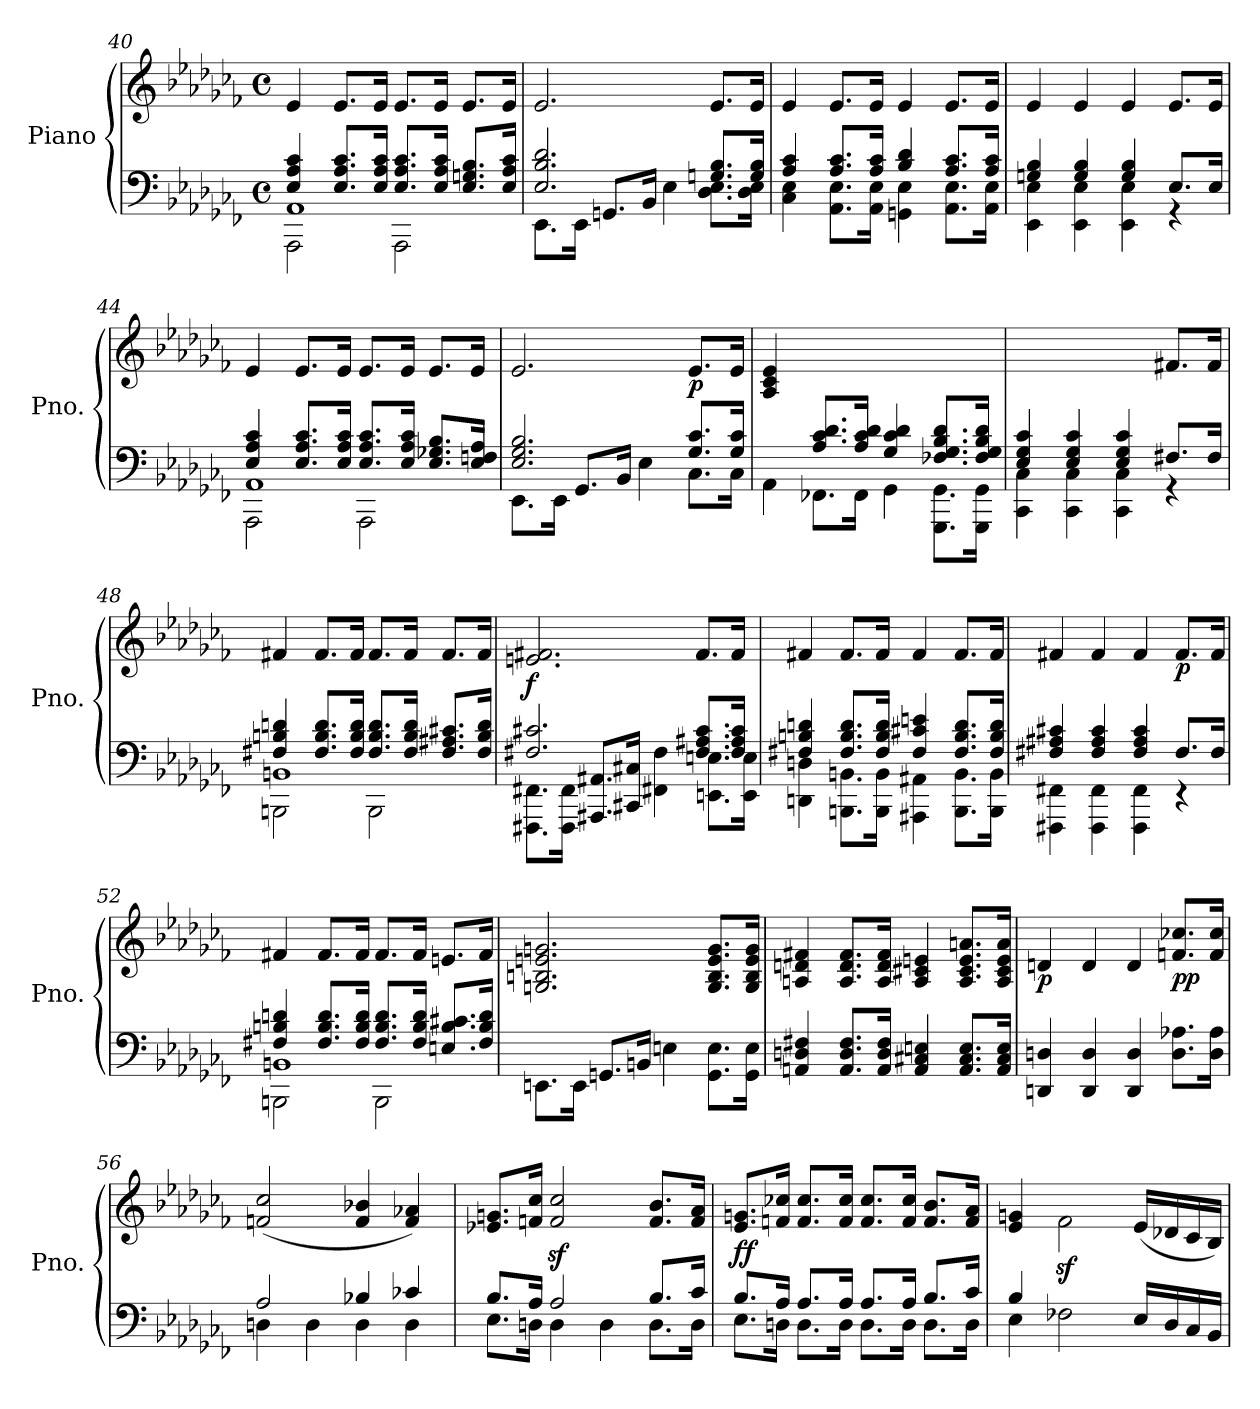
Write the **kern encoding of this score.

**kern	**kern	**dynam
*part1	*part1	*part1
*staff2	*staff1	*staff1/2
*I"Piano	*	*
*I'Pno.	*	*
*clefF4	*clefG2	*
*k[b-e-a-d-g-c-f-]	*k[b-e-a-d-g-c-f-]	*
*M4/4	*M4/4	*
*met(c)	*met(c)	*
=40	=40	=40
*^	*	*
*	*^	*	*
4E-/ 4A-/ 4c-/	1AA-	2AAA-\	4e-/	.
8.E-/ 8.A-/ 8.c-/L	.	.	8.e-/L	.
16E-/ 16A-/ 16c-/Jk	.	.	16e-/Jk	.
8.E-/ 8.A-/ 8.c-/L	.	2AAA-\	8.e-/L	.
16E-/ 16A-/ 16c-/Jk	.	.	16e-/Jk	.
8.E-/ 8.Gn/ 8.B-/L	.	.	8.e-/L	.
16E-/ 16A-/ 16c-/Jk	.	.	16e-/Jk	.
*	*v	*v	*	*
=41	=41	=41	=41
2.E-/ 2.B-/ 2.d-/	8.EE-\L	2.e-/	.
.	16EE-\Jk	.	.
.	8.GGn/L	.	.
.	16BB-/Jk	.	.
.	4E-\	.	.
8.Gn/ 8.B-/L	8.D-\ 8.E-\L	8.e-/L	.
16G/ 16B-/Jk	16D-\ 16E-\Jk	16e-/Jk	.
=42	=42	=42	=42
4A-/ 4c-/	4C-\ 4E-\	4e-/	.
8.A-/ 8.c-/L	8.AA-\ 8.E-\L	8.e-/L	.
16A-/ 16c-/Jk	16AA-\ 16E-\Jk	16e-/Jk	.
4B-/ 4d-/	4GGn\ 4E-\	4e-/	.
8.A-/ 8.c-/L	8.AA-\ 8.E-\L	8.e-/L	.
16A-/ 16c-/Jk	16AA-\ 16E-\Jk	16e-/Jk	.
=43	=43	=43	=43
4Gn/ 4B-/	4EE-\ 4E-\	4e-/	.
4G/ 4B-/	4EE-\ 4E-\	4e-/	.
4G/ 4B-/	4EE-\ 4E-\	4e-/	.
8.E-/L	4r	8.e-/L	.
16E-/Jk	.	16e-/Jk	.
=44	=44	=44	=44
*	*^	*	*
4E-/ 4A-/ 4c-/	1AA-	2AAA-\	4e-/	.
8.E-/ 8.A-/ 8.c-/L	.	.	8.e-/L	.
16E-/ 16A-/ 16c-/Jk	.	.	16e-/Jk	.
8.E-/ 8.A-/ 8.c-/L	.	2AAA-\	8.e-/L	.
16E-/ 16A-/ 16c-/Jk	.	.	16e-/Jk	.
8.E-/ 8.G-X/ 8.B-/L	.	.	8.e-/L	.
16E-/ 16Fn/ 16A-/Jk	.	.	16e-/Jk	.
*	*v	*v	*	*
=45	=45	=45	=45
2.E-/ 2.G-/ 2.B-/	8.EE-\L	2.e-/	.
.	16EE-\Jk	.	.
.	8.GG-/L	.	.
.	16BB-/Jk	.	.
.	4E-\	.	.
!	!	!	!LO:DY:b
8.G-/ 8.c-/L	8.C-\L	8.e-/L	p
16G-/ 16c-/Jk	16C-\Jk	16e-/Jk	.
=46	=46	=46	=46
4ryy	4AA-\	4A-/ 4c-/ 4e-/	.
8.A-/ 8.c-/ 8.d-/L	8.FF-X\L	2.ryy	.
16A-/ 16c-/ 16d-/Jk	16FF-\Jk	.	.
4G-/ 4c-/ 4d-/	4GG-\	.	.
8.F-X/ 8.G-/ 8.B-/ 8.d-/L	8.GGG-\ 8.GG-\L	.	.
16F-/ 16G-/ 16B-/ 16d-/Jk	16GGG-\ 16GG-\Jk	.	.
=47	=47	=47	=47
*	*^	*	*
4E-/ 4G-/ 4c-/	2.ryy	4CC-\ 4C-\	2.ryy	.
4E-/ 4G-/ 4c-/	.	4CC-\ 4C-\	.	.
4E-/ 4G-/ 4c-/	.	4CC-\ 4C-\	.	.
4ryy	8.F#X/L	4r	8.f#X/L	.
.	16F#/Jk	.	16f#/Jk	.
=48	=48	=48	=48	=48
4F#X/ 4Bn/ 4dn/	1BBn	2BBBn\	4f#X/	.
8.F#/ 8.B/ 8.d/L	.	.	8.f#/L	.
16F#/ 16B/ 16d/Jk	.	.	16f#/Jk	.
8.F#/ 8.B/ 8.d/L	.	2BBB\	8.f#/L	.
16F#/ 16B/ 16d/Jk	.	.	16f#/Jk	.
8.F#/ 8.A#X/ 8.c#X/L	.	.	8.f#/L	.
16F#/ 16B/ 16d/Jk	.	.	16f#/Jk	.
*	*v	*v	*	*
=49	=49	=49	=49
!	!	!	!LO:DY:b
2.F#X/ 2.c#X/	8.FFF#X\ 8.FF#X\L	2.en/ 2.f#X/	f
.	16FFF#\ 16FF#\Jk	.	.
.	8.AAA#X/ 8.AA#X/L	.	.
.	16CC#X/ 16C#X/Jk	.	.
.	4FF#X\ 4F#\	.	.
8.F#/ 8.A#X/ 8.c#/L	8.EEn\ 8.En\L	8.f#/L	.
16F#/ 16A#/ 16c#/Jk	16EE\ 16E\Jk	16f#/Jk	.
=50	=50	=50	=50
4F#X/ 4Bn/ 4dn/	4DDn\ 4Dn\	4f#X/	.
8.F#/ 8.B/ 8.d/L	8.BBBn\ 8.BBn\L	8.f#/L	.
16F#/ 16B/ 16d/Jk	16BBB\ 16BB\Jk	16f#/Jk	.
4F#/ 4c#X/ 4en/	4AAA#X\ 4AA#X\	4f#/	.
8.F#/ 8.B/ 8.d/L	8.BBB\ 8.BB\L	8.f#/L	.
16F#/ 16B/ 16d/Jk	16BBB\ 16BB\Jk	16f#/Jk	.
=51	=51	=51	=51
4F#X/ 4A#X/ 4c#X/	4FFF#X\ 4FF#X\	4f#X/	.
4F#/ 4A#/ 4c#/	4FFF#\ 4FF#\	4f#/	.
4F#/ 4A#/ 4c#/	4FFF#\ 4FF#\	4f#/	.
!	!	!	!LO:DY:b
8.F#/L	4r	8.f#/L	p
16F#/Jk	.	16f#/Jk	.
=52	=52	=52	=52
*	*^	*	*
4F#X/ 4Bn/ 4dn/	1BBn	2BBBn\	4f#X/	.
8.F#/ 8.B/ 8.d/L	.	.	8.f#/L	.
16F#/ 16B/ 16d/Jk	.	.	16f#/Jk	.
8.F#/ 8.B/ 8.d/L	.	2BBB\	8.f#/L	.
16F#/ 16B/ 16d/Jk	.	.	16f#/Jk	.
8.En/ 8.B/ 8.c#X/L	.	.	8.en/L	.
16F#/ 16B/ 16d/Jk	.	.	16f#/Jk	.
*v	*v	*v	*	*
=53	=53	=53
8.EEn\L	2.Gn/ 2.Bn/ 2.en/ 2.gn/	.
16EE\Jk	.	.
8.GGn/L	.	.
16BBn/Jk	.	.
4En\	.	.
8.GG\ 8.E\L	8.G/ 8.B/ 8.e/ 8.g/L	.
16GG\ 16E\Jk	16G/ 16B/ 16e/ 16g/Jk	.
=54	=54	=54
4AAn/ 4Dn/ 4F#X/	4An/ 4dn/ 4f#X/	.
8.AA/ 8.D/ 8.F#/L	8.A/ 8.d/ 8.f#/L	.
16AA/ 16D/ 16F#/Jk	16A/ 16d/ 16f#/Jk	.
4AA/ 4C#X/ 4En/	4A/ 4c#X/ 4en/	.
8.AA/ 8.C#/ 8.E/L	8.A/ 8.c#/ 8.e/ 8.an/L	.
16AA/ 16C#/ 16E/Jk	16A/ 16c#/ 16e/ 16a/Jk	.
=55	=55	=55
!	!	!LO:DY:b
4DDn/ 4Dn/	4dn/	p
4DD/ 4D/	4d/	.
4DD/ 4D/	4d/	.
!	!	!LO:DY:b
8.D\ 8.A-X\L	8.fn/ 8.cc-X/L	pp
16D\ 16A-\Jk	16f/ 16cc-/Jk	.
=56	=56	=56
*^	*	*
2A-/	4Dn\	(2fn/ 2cc-/	.
.	4D\	.	.
4B-X/	4D\	4f/ 4b-X/	.
4c-X/	4D\	4f/ 4a-X/)	.
=57	=57	=57	=57
8.B-/L	8.E-\L	8.e-X/ 8.gn/L	.
16A-/Jk	16Dn\Jk	16fn/ 16cc-/Jk	.
2A-/	4D\	2f/z< 2cc-/z<	.
.	4D\	.	.
8.B-/L	8.D\L	8.f/ 8.b-/L	.
16c-/Jk	16D\Jk	16f/ 16a-/Jk	.
=58	=58	=58	=58
!	!	!	!LO:DY:b
8.B-/L	8.E-\L	8.e-/ 8.gn/L	ff
16A-/Jk	16Dn\Jk	16fn/ 16cc-X/Jk	.
8.A-/L	8.D\L	8.f/ 8.cc-/L	.
16A-/Jk	16D\Jk	16f/ 16cc-/Jk	.
8.A-/L	8.D\L	8.f/ 8.cc-/L	.
16A-/Jk	16D\Jk	16f/ 16cc-/Jk	.
8.B-/L	8.D\L	8.f/ 8.b-/L	.
16c-/Jk	16D\Jk	16f/ 16a-/Jk	.
=59	=59	=59	=59
4B-/	4E-\	4e-/ 4gn/	.
2F-X\	2.ryy	2f-z<\	.
16E-/LL	.	(16e-/LL	.
16D-/	.	16d-X/	.
16C-/	.	16c-/	.
16BB-/JJ	.	16B-/JJ)	.
*v	*v	*	*
=	=	=
*-	*-	*-
